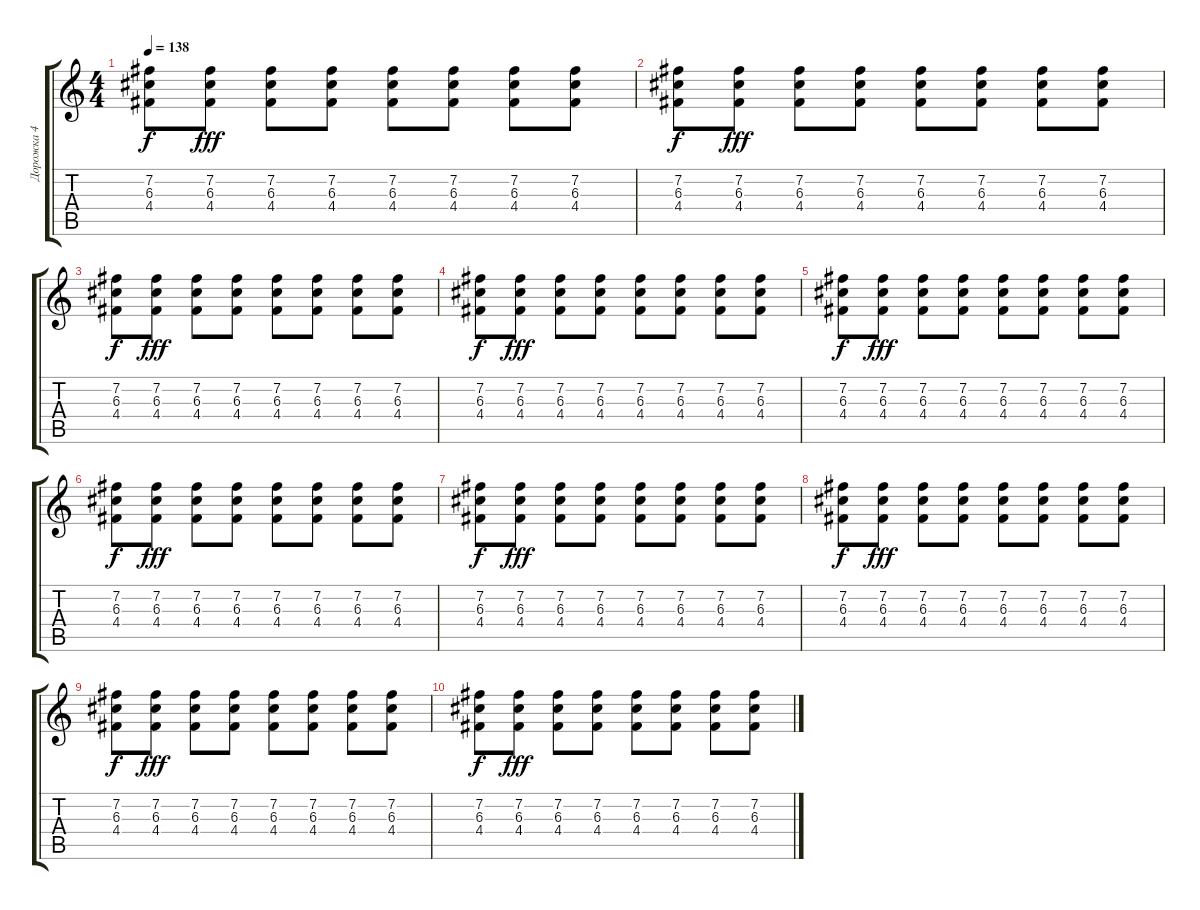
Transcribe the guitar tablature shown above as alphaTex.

\track ("Дорожка 4" "Дорожка 4") {instrument distortionguitar}
\staff {score tabs}
\tuning (E4 B3 G3 D3 A2 E2) {hide}
\ts (4 4)
\tempo 138
\clef g2
\ks c
(7.2 6.3 4.4).8{dy f} (7.2 6.3 4.4).8{dy fff} (7.2 6.3 4.4).8 (7.2 6.3 4.4).8 (7.2 6.3 4.4).8 (7.2 6.3 4.4).8 (7.2 6.3 4.4).8 (7.2 6.3 4.4).8 |
(7.2 6.3 4.4).8{dy f} (7.2 6.3 4.4).8{dy fff} (7.2 6.3 4.4).8 (7.2 6.3 4.4).8 (7.2 6.3 4.4).8 (7.2 6.3 4.4).8 (7.2 6.3 4.4).8 (7.2 6.3 4.4).8 |
(7.2 6.3 4.4).8{dy f} (7.2 6.3 4.4).8{dy fff} (7.2 6.3 4.4).8 (7.2 6.3 4.4).8 (7.2 6.3 4.4).8 (7.2 6.3 4.4).8 (7.2 6.3 4.4).8 (7.2 6.3 4.4).8 |
(7.2 6.3 4.4).8{dy f} (7.2 6.3 4.4).8{dy fff} (7.2 6.3 4.4).8 (7.2 6.3 4.4).8 (7.2 6.3 4.4).8 (7.2 6.3 4.4).8 (7.2 6.3 4.4).8 (7.2 6.3 4.4).8 |
(7.2 6.3 4.4).8{dy f} (7.2 6.3 4.4).8{dy fff} (7.2 6.3 4.4).8 (7.2 6.3 4.4).8 (7.2 6.3 4.4).8 (7.2 6.3 4.4).8 (7.2 6.3 4.4).8 (7.2 6.3 4.4).8 |
(7.2 6.3 4.4).8{dy f} (7.2 6.3 4.4).8{dy fff} (7.2 6.3 4.4).8 (7.2 6.3 4.4).8 (7.2 6.3 4.4).8 (7.2 6.3 4.4).8 (7.2 6.3 4.4).8 (7.2 6.3 4.4).8 |
(7.2 6.3 4.4).8{dy f} (7.2 6.3 4.4).8{dy fff} (7.2 6.3 4.4).8 (7.2 6.3 4.4).8 (7.2 6.3 4.4).8 (7.2 6.3 4.4).8 (7.2 6.3 4.4).8 (7.2 6.3 4.4).8 |
(7.2 6.3 4.4).8{dy f} (7.2 6.3 4.4).8{dy fff} (7.2 6.3 4.4).8 (7.2 6.3 4.4).8 (7.2 6.3 4.4).8 (7.2 6.3 4.4).8 (7.2 6.3 4.4).8 (7.2 6.3 4.4).8 |
(7.2 6.3 4.4).8{dy f} (7.2 6.3 4.4).8{dy fff} (7.2 6.3 4.4).8 (7.2 6.3 4.4).8 (7.2 6.3 4.4).8 (7.2 6.3 4.4).8 (7.2 6.3 4.4).8 (7.2 6.3 4.4).8 |
(7.2 6.3 4.4).8{dy f} (7.2 6.3 4.4).8{dy fff} (7.2 6.3 4.4).8 (7.2 6.3 4.4).8 (7.2 6.3 4.4).8 (7.2 6.3 4.4).8 (7.2 6.3 4.4).8 (7.2 6.3 4.4).8
